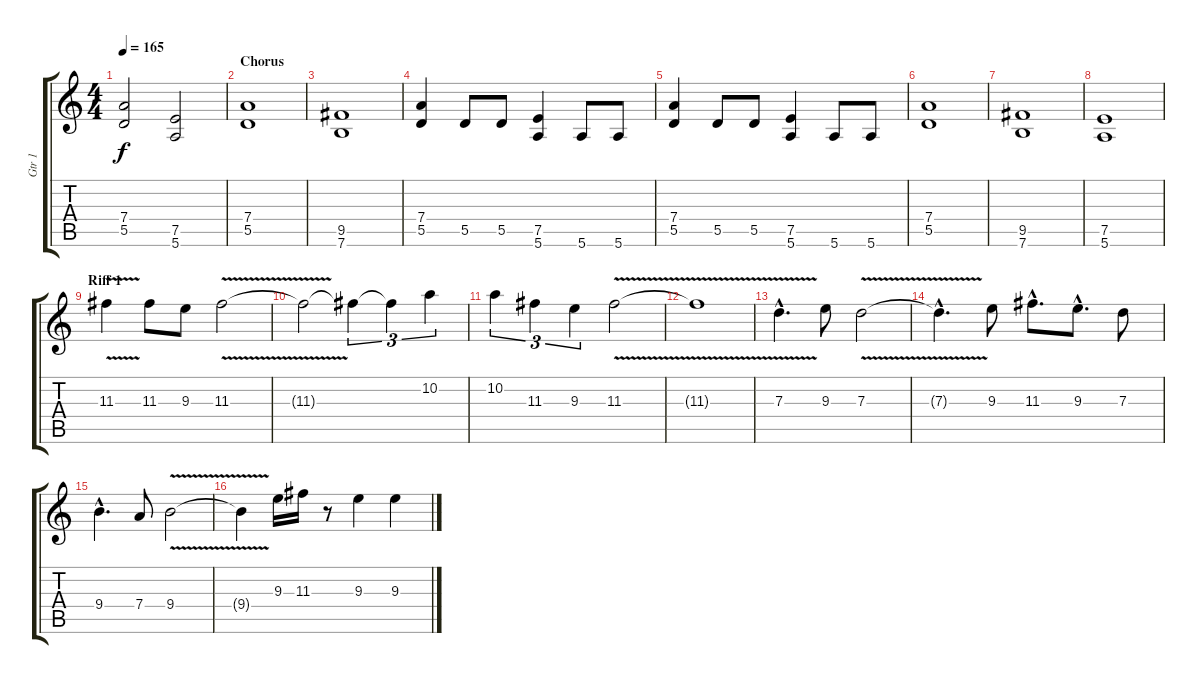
\track ("Gtr 1" "Gtr 1") {instrument distortionguitar}
\staff {score tabs}
\tuning (E4 B3 G3 D3 A2 E2) {hide}
\ts (4 4)
\tempo 165
\clef g2
\ks c
(7.4 5.5).2{dy f} (7.5 5.6).2 |
\section ("" "Chorus")
(7.4 5.5).1 |
(9.5 7.6).1 |
(7.4 5.5).4 5.5.8 5.5.8 (7.5 5.6).4 5.6.8 5.6.8 |
(7.4 5.5).4 5.5.8 5.5.8 (7.5 5.6).4 5.6.8 5.6.8 |
(7.4 5.5).1 |
(9.5 7.6).1 |
(7.5 5.6).1 |
\section ("" "Riff 1")
11.3{v}.4 11.3.8 9.3.8 11.3{v}.2 |
11.3{t}.2 11.3{t}.4{tu (3 2)} 11.3{t}.4{tu (3 2)} 10.2.4{tu (3 2)} |
10.2.4{tu (3 2)} 11.3.4{tu (3 2)} 9.3.4{tu (3 2)} 11.3{v}.2 |
11.3{t}.1 |
7.3{v hac}.4{d} 9.3.8 7.3{v}.2 |
7.3{hac t}.4{d} 9.3.8 11.3{hac}.8{d} 9.3{hac}.8{d} 7.3.8 |
9.4{hac}.4{d} 7.4.8 9.4{v}.2 |
9.4{t}.4 9.3.16 11.3.16 r.8 9.3.4 9.3.4
